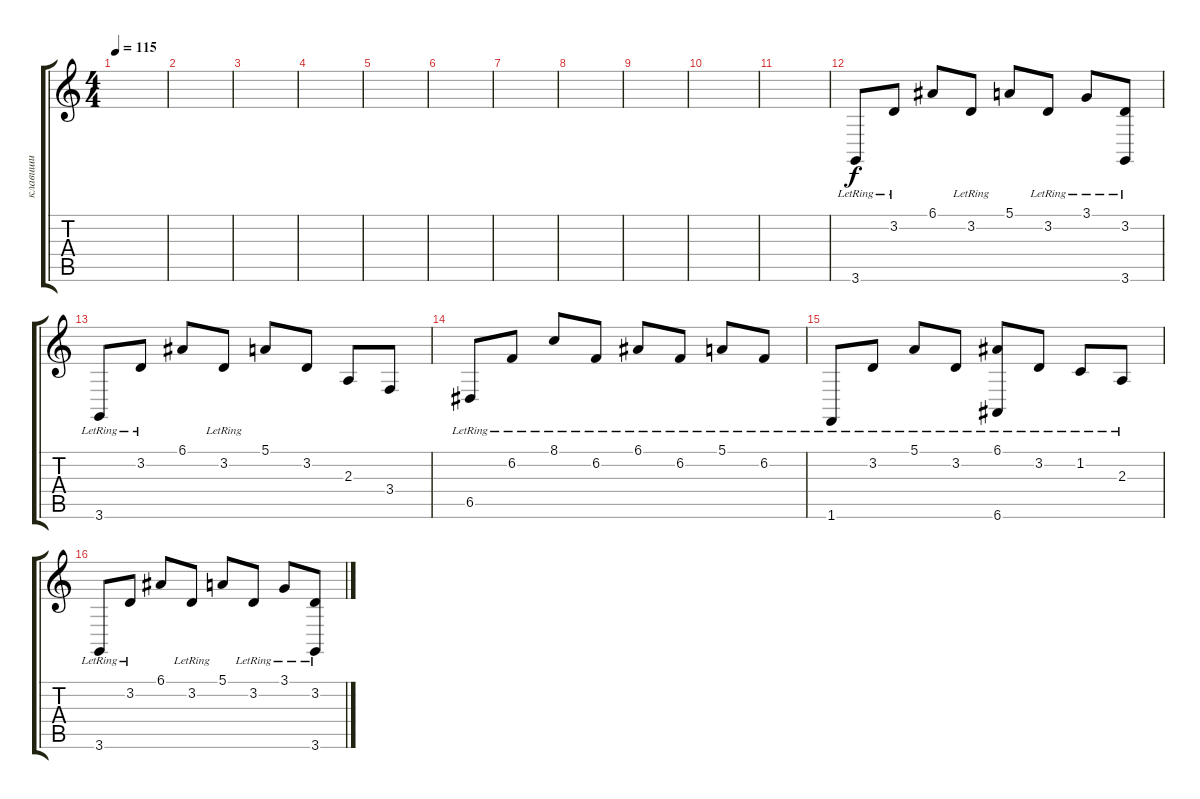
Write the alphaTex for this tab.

\track ("клавиши" "клавиши") {instrument brightacousticpiano}
\staff {score tabs}
\tuning (E4 B3 G3 D3 A2 E2) {hide}
\ts (4 4)
\tempo 115
\clef g2
\ks c
|
|
|
|
|
|
|
|
|
|
|
3.6{lr}.8 3.2{lr}.8 6.1.8 3.2{lr}.8 5.1.8 3.2{lr}.8 3.1{lr}.8 (3.2{lr} 3.6).8 |
3.6{lr}.8 3.2{lr}.8 6.1.8 3.2{lr}.8 5.1.8 3.2.8 2.3.8 3.4.8 |
6.5{lr}.8 6.2{lr}.8 8.1{lr}.8 6.2{lr}.8 6.1{lr}.8 6.2{lr}.8 5.1{lr}.8 6.2{lr}.8 |
1.6{lr}.8 3.2{lr}.8 5.1{lr}.8 3.2{lr}.8 (6.1{lr} 6.6{lr}).8 3.2{lr}.8 1.2{lr}.8 2.3{lr}.8 |
3.6{lr}.8 3.2{lr}.8 6.1.8 3.2{lr}.8 5.1.8 3.2{lr}.8 3.1{lr}.8 (3.2{lr} 3.6).8
